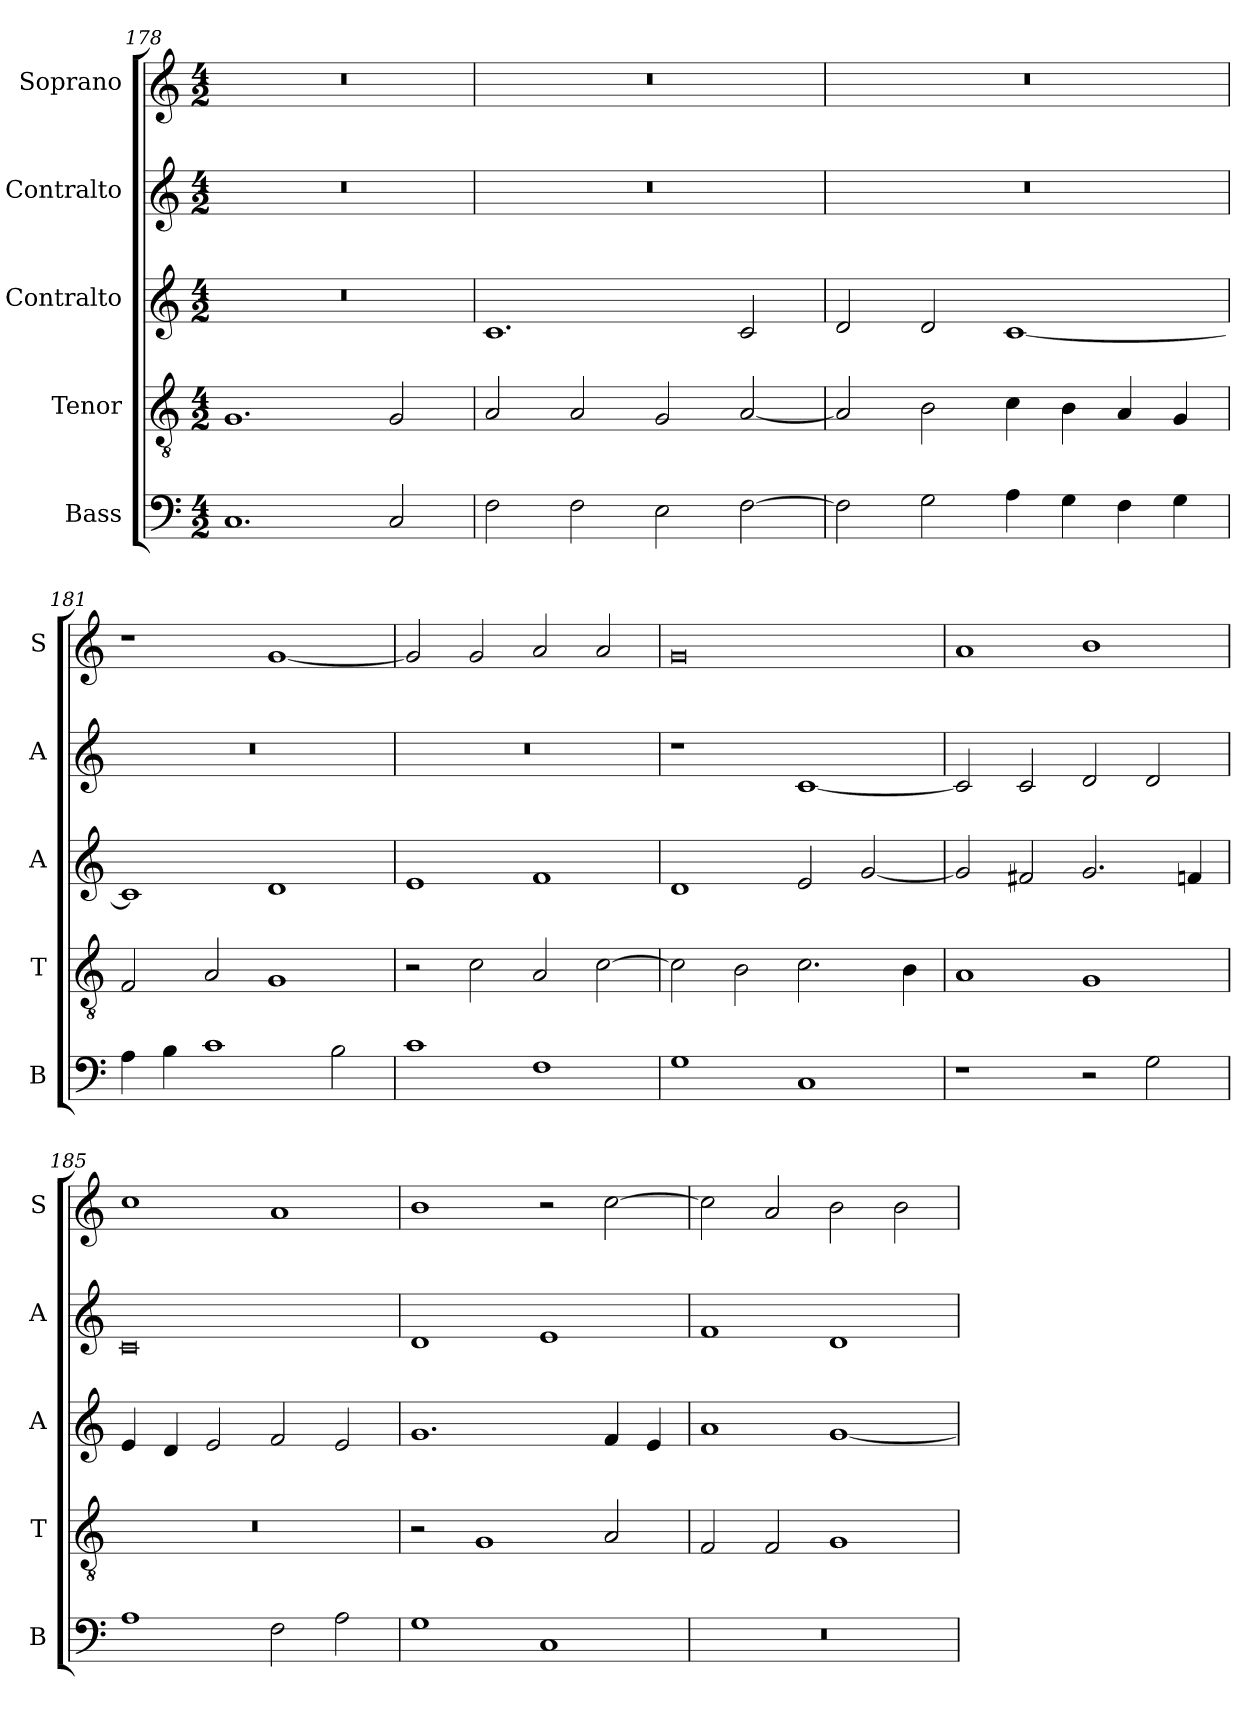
**kern	**kern	**kern	**kern	**kern
*part5	*part4	*part3	*part2	*part1
*staff5	*staff4	*staff3	*staff2	*staff1
*I"Bass	*I"Tenor	*I"Contralto	*I"Contralto	*I"Soprano
*I'B	*I'T	*I'A	*I'A	*I'S
*clefF4	*clefGv2	*clefG2	*clefG2	*clefG2
*k[]	*k[]	*k[]	*k[]	*k[]
*G:mix	*G:mix	*G:mix	*G:mix	*G:mix
*M4/2	*M4/2	*M4/2	*M4/2	*M4/2
=178	=178	=178	=178	=178
1.C	1.G	0r	0r	0r
2C	2G	.	.	.
=179	=179	=179	=179	=179
2F	2A	1.c	0r	0r
2F	2A	.	.	.
2E	2G	.	.	.
[2F	[2A	2c	.	.
=180	=180	=180	=180	=180
2F]	2A]	2d	0r	0r
2G	2B	2d	.	.
4A	4c	[1c	.	.
4G	4B	.	.	.
4F	4A	.	.	.
4G	4G	.	.	.
=181	=181	=181	=181	=181
4A	2F	1c]	0r	1r
4B	.	.	.	.
1c	2A	.	.	.
.	1G	1d	.	[1g
2B	.	.	.	.
=182	=182	=182	=182	=182
1c	2r	1e	0r	2g]
.	2c	.	.	2g
1F	2A	1f	.	2a
.	[2c	.	.	2a
=183	=183	=183	=183	=183
1G	2c]	1d	1r	0g
.	2B	.	.	.
1C	2.c	2e	[1c	.
.	.	[2g	.	.
.	4B	.	.	.
=184	=184	=184	=184	=184
1r	1A	2g]	2c]	1a
.	.	2f#X	2c	.
2r	1G	2.g	2d	1b
2G	.	.	2d	.
.	.	4fn	.	.
=185	=185	=185	=185	=185
1A	0r	4e	0c	1cc
.	.	4d	.	.
.	.	2e	.	.
2F	.	2f	.	1a
2A	.	2e	.	.
=186	=186	=186	=186	=186
1G	2r	1.g	1d	1b
.	1G	.	.	.
1C	.	.	1e	2r
.	2A	4f	.	[2cc
.	.	4e	.	.
=187	=187	=187	=187	=187
0r	2F	1a	1f	2cc]
.	2F	.	.	2a
.	1G	[1g	1d	2b
.	.	.	.	2b
=	=	=	=	=
*-	*-	*-	*-	*-
